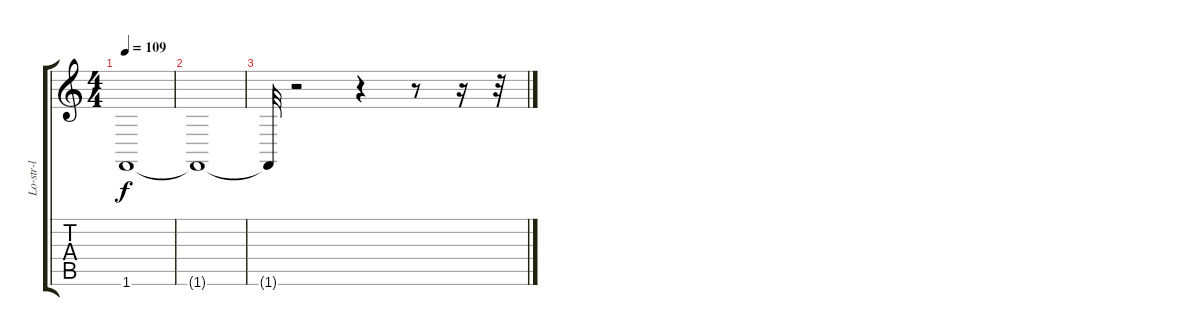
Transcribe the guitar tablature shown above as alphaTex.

\track ("Lo-str-l" "Lo-str-l") {instrument stringensemble1}
\staff {score tabs}
\tuning (E4 B3 G3 D3 A2 E2) {hide}
\ts (4 4)
\tempo 109
\clef g2
\ks c
1.6{t}.1{dy f} |
1.6{t}.1 |
1.6{t}.32 r.2 r.4 r.8 r.16 r.32
